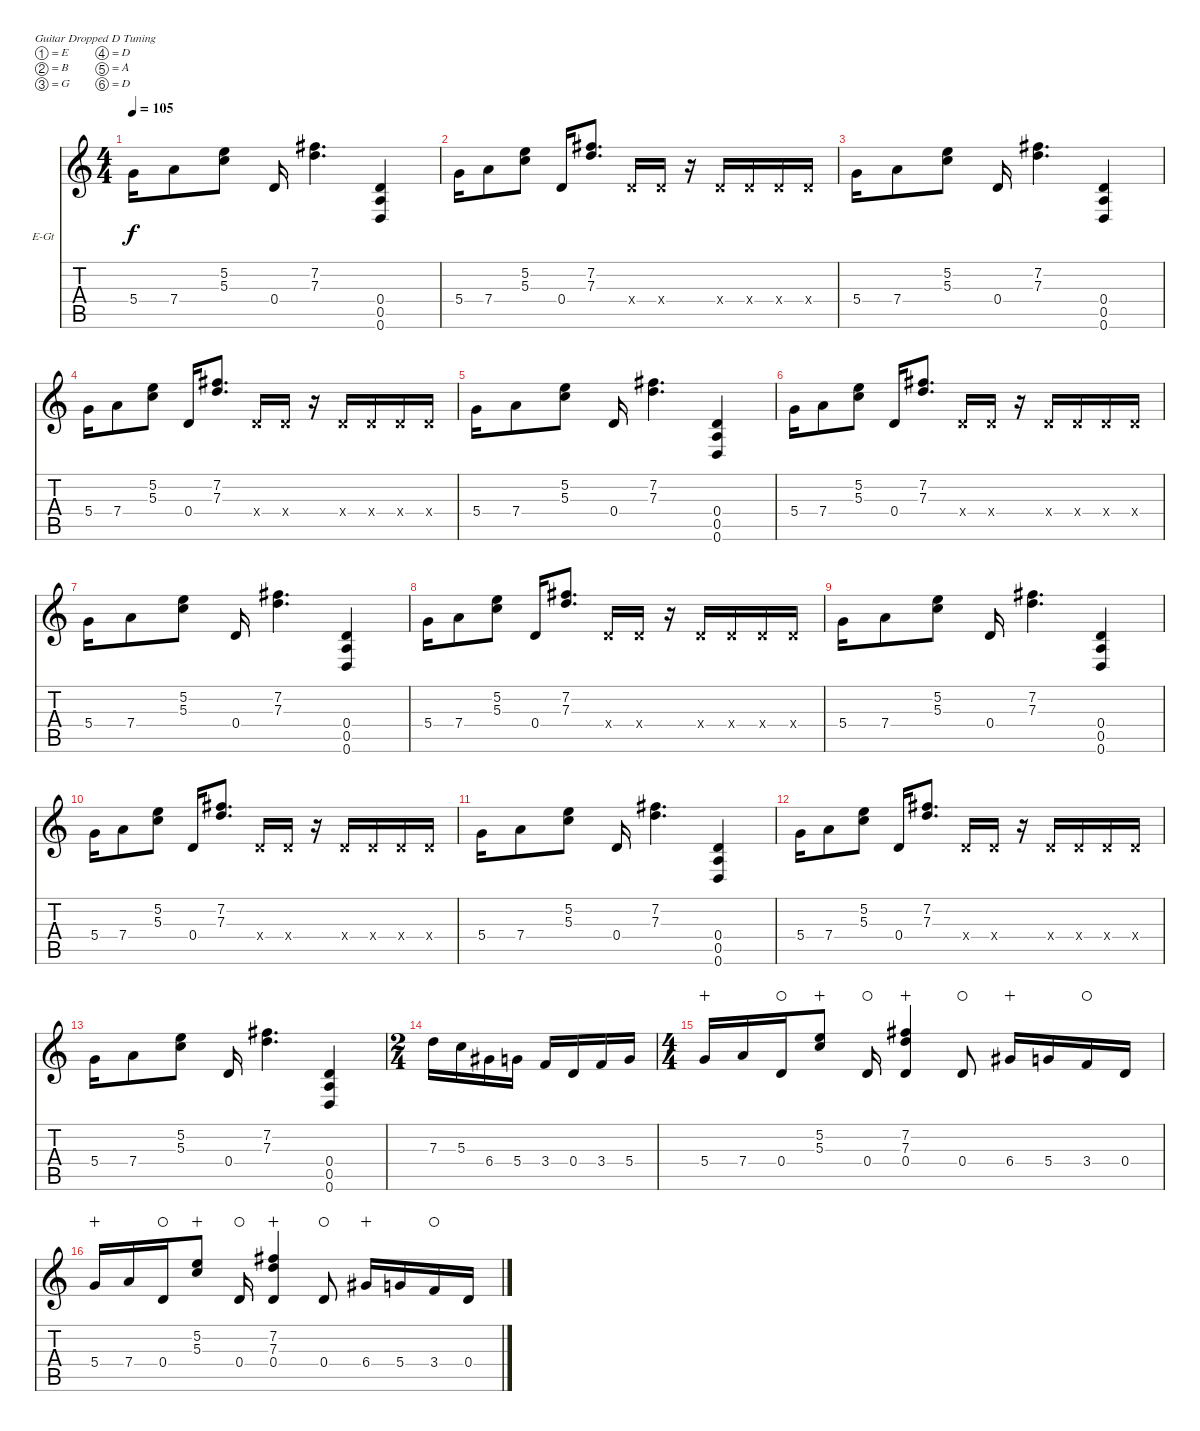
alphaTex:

\defaultSystemsLayout 4
\bracketExtendMode nobrackets
\firstSystemTrackNameOrientation horizontal
\otherSystemsTrackNameOrientation horizontal
\track ("Mike McCready (Drop D)" "E-Gt") {instrument overdrivenguitar}
\staff {score tabs}
\tuning (E4 B3 G3 D3 A2 D2)
\ts (4 4)
\tempo 105
\clef g2
\scale
0.25
\ks c
5.4.16{dy f} 7.4.8 (5.2 5.3).8 0.4.16 (7.2 7.3).4{d} (0.4 0.5 0.6).4 |
\scale
0.25 5.4.16 7.4.8 (5.2 5.3).8 0.4.16 (7.2 7.3).8{d} 0.4{x}.16 0.4{x}.16 r.16 0.4{x}.16 0.4{x}.16 0.4{x}.16 0.4{x}.16 |
\scale
0.25 5.4.16 7.4.8 (5.2 5.3).8 0.4.16 (7.2 7.3).4{d} (0.4 0.5 0.6).4 |
\scale
0.25 5.4.16 7.4.8 (5.2 5.3).8 0.4.16 (7.2 7.3).8{d} 0.4{x}.16 0.4{x}.16 r.16 0.4{x}.16 0.4{x}.16 0.4{x}.16 0.4{x}.16 |
\scale
0.25 5.4.16 7.4.8 (5.2 5.3).8 0.4.16 (7.2 7.3).4{d} (0.4 0.5 0.6).4 |
\scale
0.25 5.4.16 7.4.8 (5.2 5.3).8 0.4.16 (7.2 7.3).8{d} 0.4{x}.16 0.4{x}.16 r.16 0.4{x}.16 0.4{x}.16 0.4{x}.16 0.4{x}.16 |
\scale
0.25 5.4.16 7.4.8 (5.2 5.3).8 0.4.16 (7.2 7.3).4{d} (0.4 0.5 0.6).4 |
\scale
0.25 5.4.16 7.4.8 (5.2 5.3).8 0.4.16 (7.2 7.3).8{d} 0.4{x}.16 0.4{x}.16 r.16 0.4{x}.16 0.4{x}.16 0.4{x}.16 0.4{x}.16 |
\scale
0.25 5.4.16 7.4.8 (5.2 5.3).8 0.4.16 (7.2 7.3).4{d} (0.4 0.5 0.6).4 |
\scale
0.25 5.4.16 7.4.8 (5.2 5.3).8 0.4.16 (7.2 7.3).8{d} 0.4{x}.16 0.4{x}.16 r.16 0.4{x}.16 0.4{x}.16 0.4{x}.16 0.4{x}.16 |
\scale
0.25 5.4.16 7.4.8 (5.2 5.3).8 0.4.16 (7.2 7.3).4{d} (0.4 0.5 0.6).4 |
\scale
0.25 5.4.16 7.4.8 (5.2 5.3).8 0.4.16 (7.2 7.3).8{d} 0.4{x}.16 0.4{x}.16 r.16 0.4{x}.16 0.4{x}.16 0.4{x}.16 0.4{x}.16 |
\scale
0.209459 5.4.16 7.4.8 (5.2 5.3).8 0.4.16 (7.2 7.3).4{d} (0.4 0.5 0.6).4 |
\ts (2 4)
\scale
0.290541 7.3.16 5.3.16 6.4.16 5.4.16 3.4.16 0.4.16 3.4.16 5.4.16 |
\ts (4 4)
\scale
0.290541 5.4.16{wahc} 7.4.16 0.4.16{waho} (5.2 5.3).8{wahc} 0.4.16{waho} (7.2 7.3 0.4).4{wahc} 0.4.8{waho} 6.4.16{wahc} 5.4.16 3.4.16{waho} 0.4.16 |
\scale
0.209459 5.4.16{wahc} 7.4.16 0.4.16{waho} (5.2 5.3).8{wahc} 0.4.16{waho} (7.2 7.3 0.4).4{wahc} 0.4.8{waho} 6.4.16{wahc} 5.4.16 3.4.16{waho} 0.4.16
